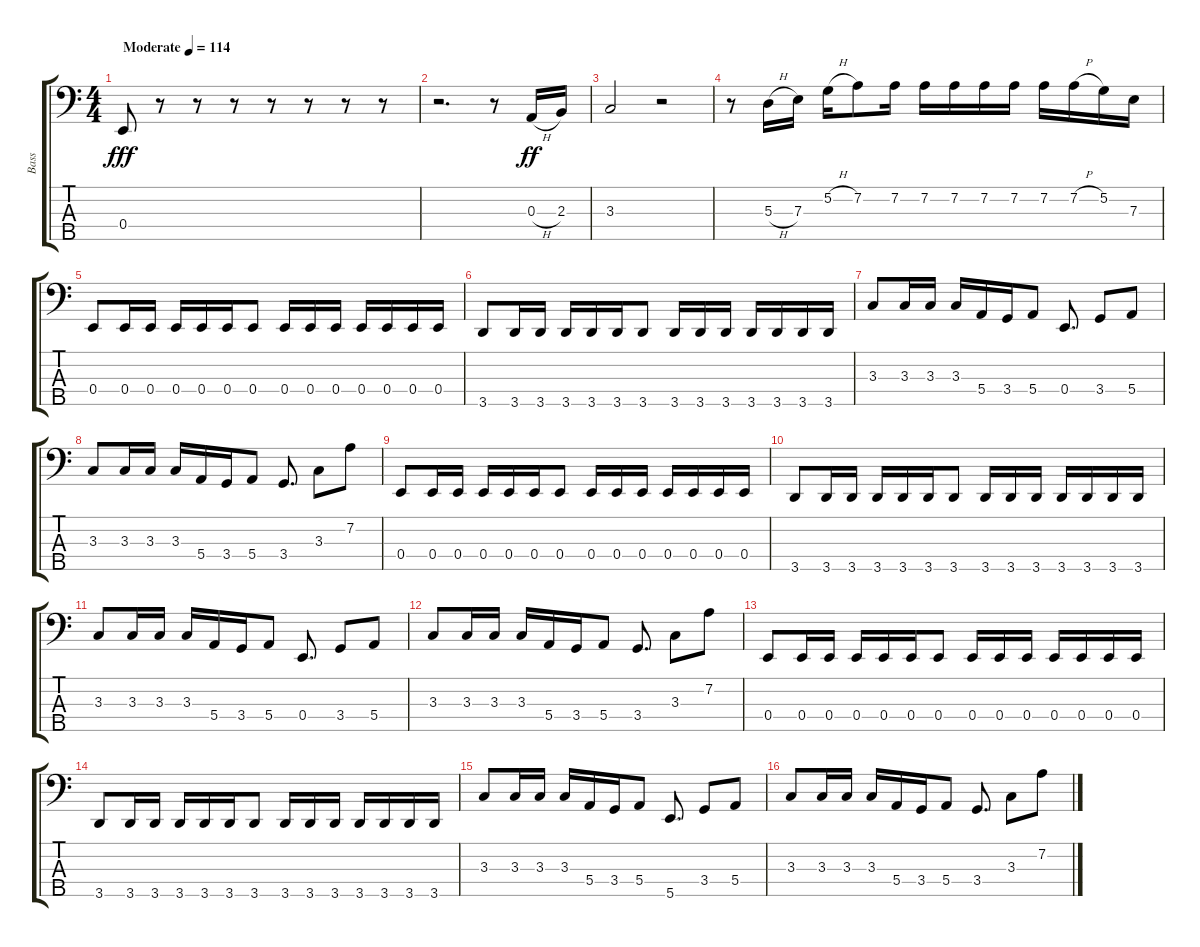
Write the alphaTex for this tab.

\track ("Bass" "Bass") {instrument electricbasspick}
\staff {score tabs}
\tuning (G2 D2 A1 E1 B0) {hide}
\ts (4 4)
\tempo (114 "Moderate")
\clef f4
\ks c
0.4.8{dy fff instrument electricbasspick} r.8 r.8 r.8 r.8 r.8 r.8 r.8 |
r.2{d} r.8 0.3{h}.16{dy ff} 2.3.16 |
3.3.2 r.2 |
r.8 5.3{h}.16 7.3.16 5.2{h}.16 7.2.8 7.2.16 7.2.16 7.2.16 7.2.16 7.2.16 7.2.16 7.2{h}.16 5.2.16 7.3.16 |
0.4.8 0.4.16 0.4.16 0.4.16 0.4.16 0.4.16 0.4.8 0.4.16 0.4.16 0.4.16 0.4.16 0.4.16 0.4.16 0.4.16 |
3.5.8 3.5.16 3.5.16 3.5.16 3.5.16 3.5.16 3.5.8 3.5.16 3.5.16 3.5.16 3.5.16 3.5.16 3.5.16 3.5.16 |
3.3.8 3.3.16 3.3.16 3.3.16 5.4.16 3.4.16 5.4.8 0.4.8{d} 3.4.8 5.4.8 |
3.3.8 3.3.16 3.3.16 3.3.16 5.4.16 3.4.16 5.4.8 3.4.8{d} 3.3.8 7.2.8 |
0.4.8 0.4.16 0.4.16 0.4.16 0.4.16 0.4.16 0.4.8 0.4.16 0.4.16 0.4.16 0.4.16 0.4.16 0.4.16 0.4.16 |
3.5.8 3.5.16 3.5.16 3.5.16 3.5.16 3.5.16 3.5.8 3.5.16 3.5.16 3.5.16 3.5.16 3.5.16 3.5.16 3.5.16 |
3.3.8 3.3.16 3.3.16 3.3.16 5.4.16 3.4.16 5.4.8 0.4.8{d} 3.4.8 5.4.8 |
3.3.8 3.3.16 3.3.16 3.3.16 5.4.16 3.4.16 5.4.8 3.4.8{d} 3.3.8 7.2.8 |
0.4.8 0.4.16 0.4.16 0.4.16 0.4.16 0.4.16 0.4.8 0.4.16 0.4.16 0.4.16 0.4.16 0.4.16 0.4.16 0.4.16 |
3.5.8 3.5.16 3.5.16 3.5.16 3.5.16 3.5.16 3.5.8 3.5.16 3.5.16 3.5.16 3.5.16 3.5.16 3.5.16 3.5.16 |
3.3.8 3.3.16 3.3.16 3.3.16 5.4.16 3.4.16 5.4.8 5.5.8{d} 3.4.8 5.4.8 |
3.3.8 3.3.16 3.3.16 3.3.16 5.4.16 3.4.16 5.4.8 3.4.8{d} 3.3.8 7.2.8
